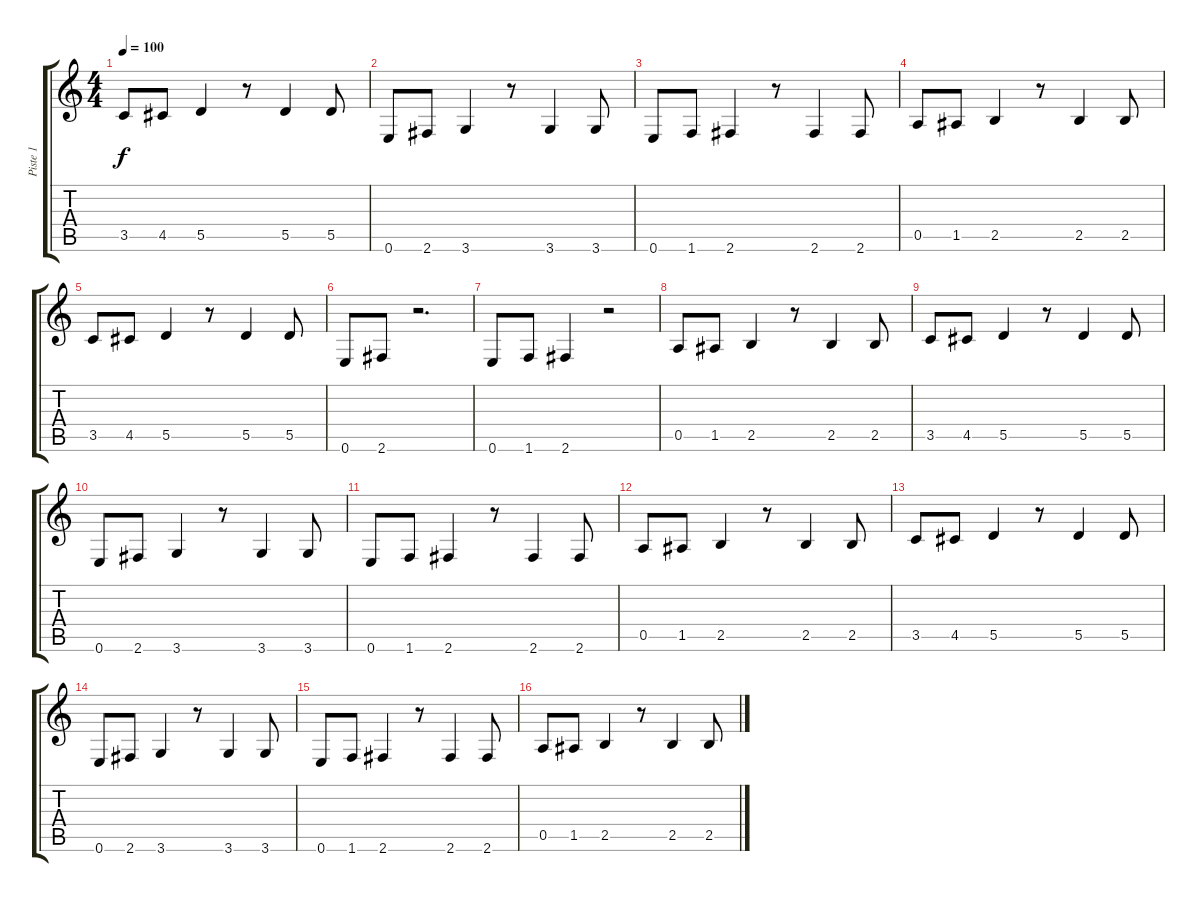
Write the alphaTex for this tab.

\track ("Piste 1" "Piste 1") {instrument electricbassfinger}
\staff {score tabs}
\tuning (E4 B3 G3 D3 A2 E2) {hide}
\ts (4 4)
\tempo 100
\clef g2
\ks c
3.5.8{dy f} 4.5.8 5.5.4 r.8 5.5.4 5.5.8 |
0.6.8 2.6.8 3.6.4 r.8 3.6.4 3.6.8 |
0.6.8 1.6.8 2.6.4 r.8 2.6.4 2.6.8 |
0.5.8 1.5.8 2.5.4 r.8 2.5.4 2.5.8 |
3.5.8 4.5.8 5.5.4 r.8 5.5.4 5.5.8 |
0.6.8 2.6.8 r.2{d} |
0.6.8 1.6.8 2.6.4 r.2 |
0.5.8 1.5.8 2.5.4 r.8 2.5.4 2.5.8 |
3.5.8 4.5.8 5.5.4 r.8 5.5.4 5.5.8 |
0.6.8 2.6.8 3.6.4 r.8 3.6.4 3.6.8 |
0.6.8 1.6.8 2.6.4 r.8 2.6.4 2.6.8 |
0.5.8 1.5.8 2.5.4 r.8 2.5.4 2.5.8 |
3.5.8 4.5.8 5.5.4 r.8 5.5.4 5.5.8 |
0.6.8 2.6.8 3.6.4 r.8 3.6.4 3.6.8 |
0.6.8 1.6.8 2.6.4 r.8 2.6.4 2.6.8 |
0.5.8 1.5.8 2.5.4 r.8 2.5.4 2.5.8
